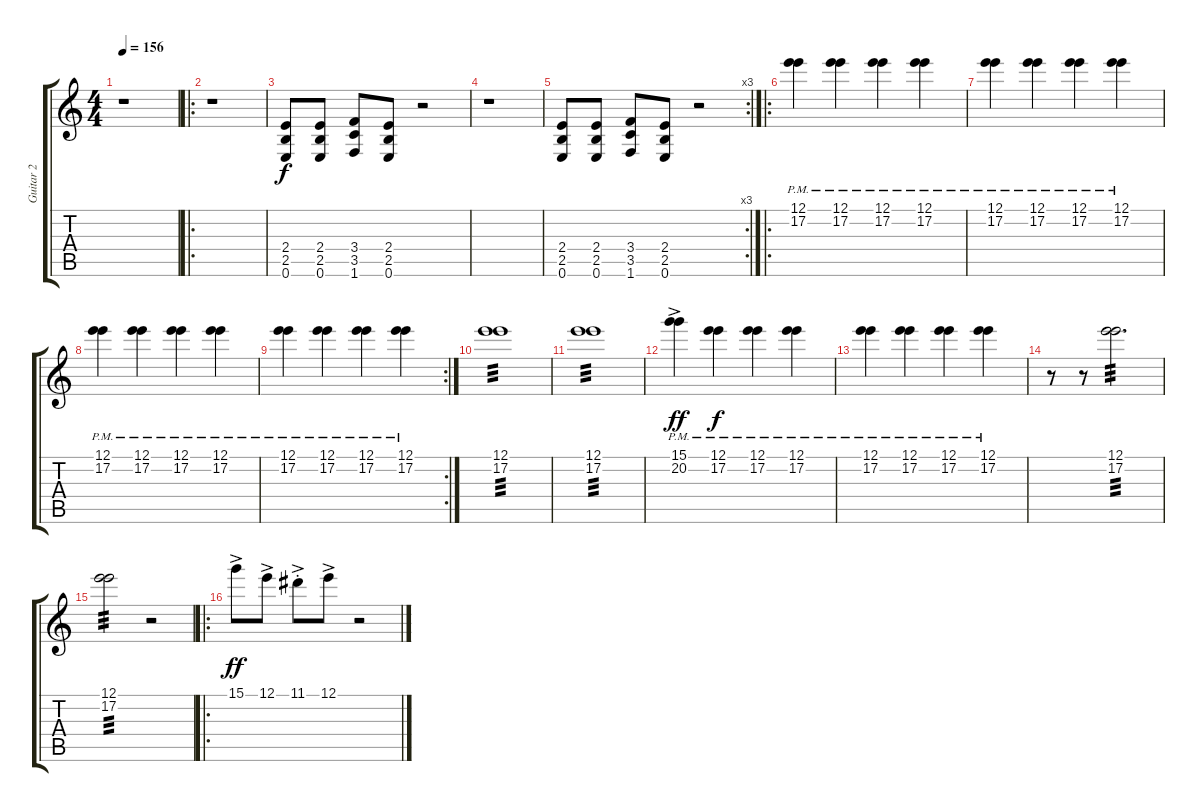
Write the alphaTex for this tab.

\track ("Guitar 2" "Guitar 2") {instrument overdrivenguitar}
\staff {score tabs}
\tuning (E4 B3 G3 D3 A2 E2) {hide}
\ts (4 4)
\tempo 156
\clef g2
\ks c
r.1{dy f instrument overdrivenguitar} |
\ro
r.1 |
(2.4 2.5 0.6).8 (2.4 2.5 0.6).8 (3.4 3.5 1.6).8 (2.4 2.5 0.6).8 r.2 |
r.1 |
\rc 3
(2.4 2.5 0.6).8 (2.4 2.5 0.6).8 (3.4 3.5 1.6).8 (2.4 2.5 0.6).8 r.2 |
\ro
(12.1{pm} 17.2{pm}).4 (12.1{pm} 17.2{pm}).4 (12.1{pm} 17.2{pm}).4 (12.1{pm} 17.2{pm}).4 |
(12.1{pm} 17.2{pm}).4 (12.1{pm} 17.2{pm}).4 (12.1{pm} 17.2{pm}).4 (12.1{pm} 17.2{pm}).4 |
(12.1{pm} 17.2{pm}).4 (12.1{pm} 17.2{pm}).4 (12.1{pm} 17.2{pm}).4 (12.1{pm} 17.2{pm}).4 |
\rc 2
(12.1{pm} 17.2{pm}).4 (12.1{pm} 17.2{pm}).4 (12.1{pm} 17.2{pm}).4 (12.1{pm} 17.2{pm}).4 |
(12.1 17.2).1{tp 3} |
(12.1 17.2).1{tp 3} |
(15.1{ac pm} 20.2{ac pm}).4{dy ff} (12.1{pm} 17.2{pm}).4{dy f} (12.1{pm} 17.2{pm}).4 (12.1{pm} 17.2{pm}).4 |
(12.1{pm} 17.2{pm}).4 (12.1{pm} 17.2{pm}).4 (12.1{pm} 17.2{pm}).4 (12.1{pm} 17.2{pm}).4 |
r.8 r.8 (12.1 17.2).2{d tp 3} |
(12.1 17.2).2{tp 3} r.2 |
\ro
15.1{ac}.8{dy ff} 12.1{ac}.8 11.1{ac st}.8 12.1{ac}.8 r.2
